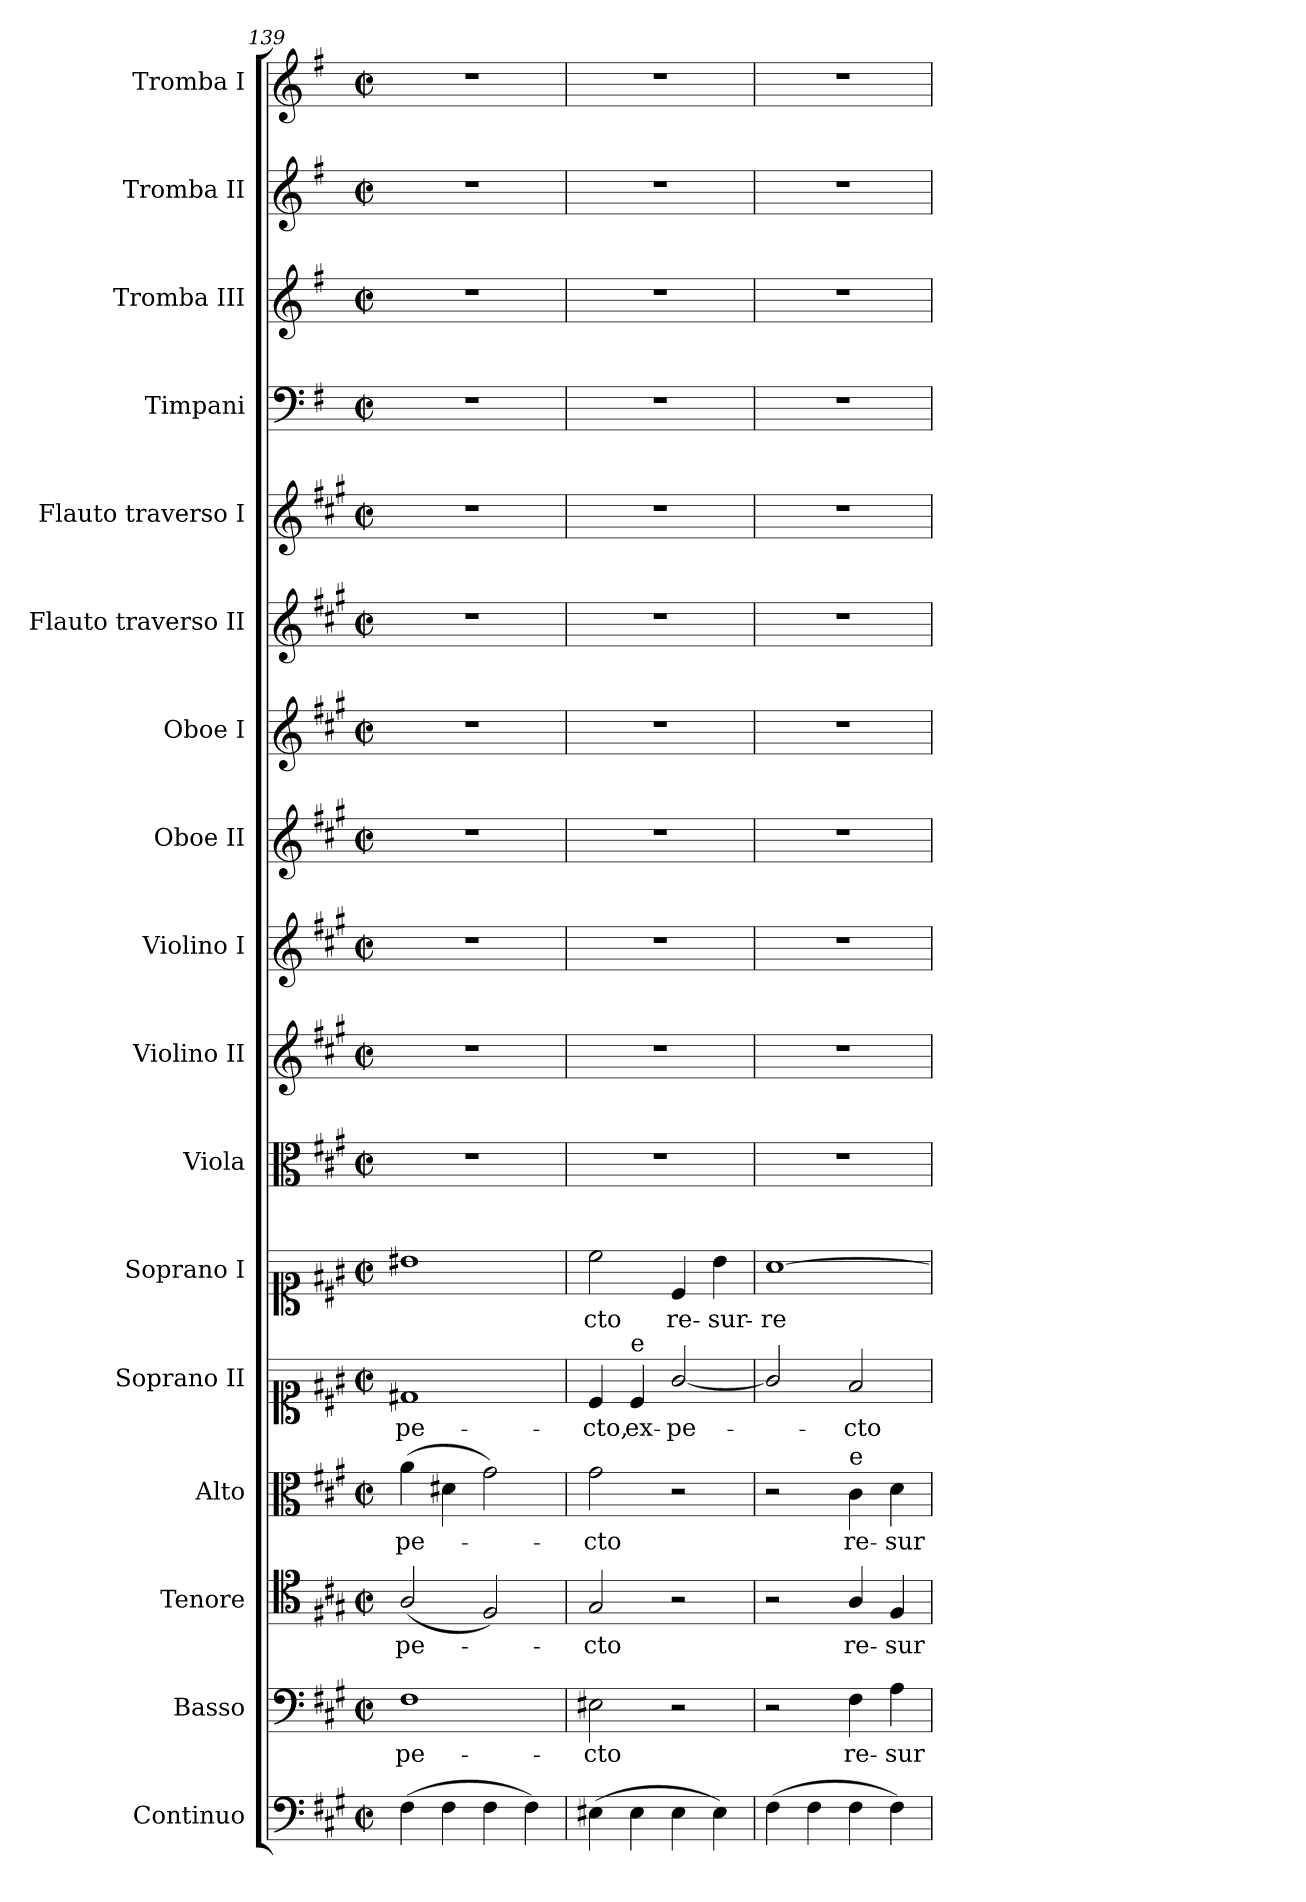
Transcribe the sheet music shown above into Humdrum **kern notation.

**kern	**kern	**text	**kern	**text	**kern	**text	**kern	**text	**kern	**text	**kern	**kern	**kern	**kern	**kern	**kern	**kern	**kern	**kern	**kern	**kern
*part17	*part16	*part16	*part15	*part15	*part14	*part14	*part13	*part13	*part12	*part12	*part11	*part10	*part9	*part8	*part7	*part6	*part5	*part4	*part3	*part2	*part1
*staff17	*staff16	*staff16	*staff15	*staff15	*staff14	*staff14	*staff13	*staff13	*staff12	*staff12	*staff11	*staff10	*staff9	*staff8	*staff7	*staff6	*staff5	*staff4	*staff3	*staff2	*staff1
*I"Continuo	*I"Basso	*	*I"Tenore	*	*I"Alto	*	*I"Soprano II	*	*I"Soprano I	*	*I"Viola	*I"Violino II	*I"Violino I	*I"Oboe II	*I"Oboe I	*I"Flauto traverso II	*I"Flauto traverso I	*I"Timpani	*I"Tromba III	*I"Tromba II	*I"Tromba I
*I'Cont.	*I'B.	*	*I'T.	*	*I'A.	*	*I'S. II	*	*I'S. I	*	*I'Vla.	*I'Vln. II	*I'Vln. I	*I'Ob. II	*I'Ob. I	*I'Fl. trv. II	*I'Fl. trv. I	*I'Timp.	*I'Tr. III	*I'Tr. II	*I'Tr. I
*clefF4	*clefF4	*	*clefC4	*	*clefC3	*	*clefC1	*	*clefC1	*	*clefC3	*clefG2	*clefG2	*clefG2	*clefG2	*clefG2	*clefG2	*clefF4	*clefG2	*clefG2	*clefG2
*	*	*	*	*	*	*	*	*	*	*	*	*	*	*	*	*	*	*ITrd-1c-2	*ITrd-1c-2	*ITrd-1c-2	*ITrd-1c-2
*k[f#c#g#]	*k[f#c#g#]	*	*k[f#c#g#]	*	*k[f#c#g#]	*	*k[f#c#g#]	*	*k[f#c#g#]	*	*k[f#c#g#]	*k[f#c#g#]	*k[f#c#g#]	*k[f#c#g#]	*k[f#c#g#]	*k[f#c#g#]	*k[f#c#g#]	*k[f#c#g#]	*k[f#c#g#]	*k[f#c#g#]	*k[f#c#g#]
*M2/2	*M2/2	*	*M2/2	*	*M2/2	*	*M2/2	*	*M2/2	*	*M2/2	*M2/2	*M2/2	*M2/2	*M2/2	*M2/2	*M2/2	*M2/2	*M2/2	*M2/2	*M2/2
*met(c|)	*met(c|)	*	*met(c|)	*	*met(c|)	*	*met(c|)	*	*met(c|)	*	*met(c|)	*met(c|)	*met(c|)	*met(c|)	*met(c|)	*met(c|)	*met(c|)	*met(c|)	*met(c|)	*met(c|)	*met(c|)
=139	=139	=139	=139	=139	=139	=139	=139	=139	=139	=139	=139	=139	=139	=139	=139	=139	=139	=139	=139	=139	=139
(4F#\	1F#	-pe-	(2A/	-pe-	(4a\	-pe-	1d#X	-pe-	1b#X	.	1r	1r	1r	1r	1r	1r	1r	1r	1r	1r	1r
4F#\	.	.	.	.	4d#X\	.	.	.	.	.	.	.	.	.	.	.	.	.	.	.	.
4F#\	.	.	2F#/)	.	2g#\)	.	.	.	.	.	.	.	.	.	.	.	.	.	.	.	.
4F#\)	.	.	.	.	.	.	.	.	.	.	.	.	.	.	.	.	.	.	.	.	.
=140	=140	=140	=140	=140	=140	=140	=140	=140	=140	=140	=140	=140	=140	=140	=140	=140	=140	=140	=140	=140	=140
(4E#X\	2E#X\	-cto	2G#/	-cto	2g#\	-cto	4c#/	-cto,	2cc#\	-cto	1r	1r	1r	1r	1r	1r	1r	1r	1r	1r	1r
!	!	!	!	!	!	!	!LO:TX:a:t=e	!	!	!	!	!	!	!	!	!	!	!	!	!	!
4E#\	.	.	.	.	.	.	4c#/	ex-	.	.	.	.	.	.	.	.	.	.	.	.	.
4E#\	2r	.	2r	.	2r	.	[2g#/	-pe-	4c#/	re-	.	.	.	.	.	.	.	.	.	.	.
4E#\)	.	.	.	.	.	.	.	.	4b\	-sur-	.	.	.	.	.	.	.	.	.	.	.
=141	=141	=141	=141	=141	=141	=141	=141	=141	=141	=141	=141	=141	=141	=141	=141	=141	=141	=141	=141	=141	=141
(4F#\	2r	.	2r	.	2r	.	2g#/]	.	[1a	-re-	1r	1r	1r	1r	1r	1r	1r	1r	1r	1r	1r
4F#\	.	.	.	.	.	.	.	.	.	.	.	.	.	.	.	.	.	.	.	.	.
!	!	!	!	!	!LO:TX:a:t=e	!	!	!	!	!	!	!	!	!	!	!	!	!	!	!	!
4F#\	4F#\	re-	4A/	re-	4c#\	re-	2f#/	-cto	.	.	.	.	.	.	.	.	.	.	.	.	.
4F#\)	4A\	-sur-	4F#/	-sur-	4d\	-sur-	.	.	.	.	.	.	.	.	.	.	.	.	.	.	.
=	=	=	=	=	=	=	=	=	=	=	=	=	=	=	=	=	=	=	=	=	=
*-	*-	*-	*-	*-	*-	*-	*-	*-	*-	*-	*-	*-	*-	*-	*-	*-	*-	*-	*-	*-	*-
